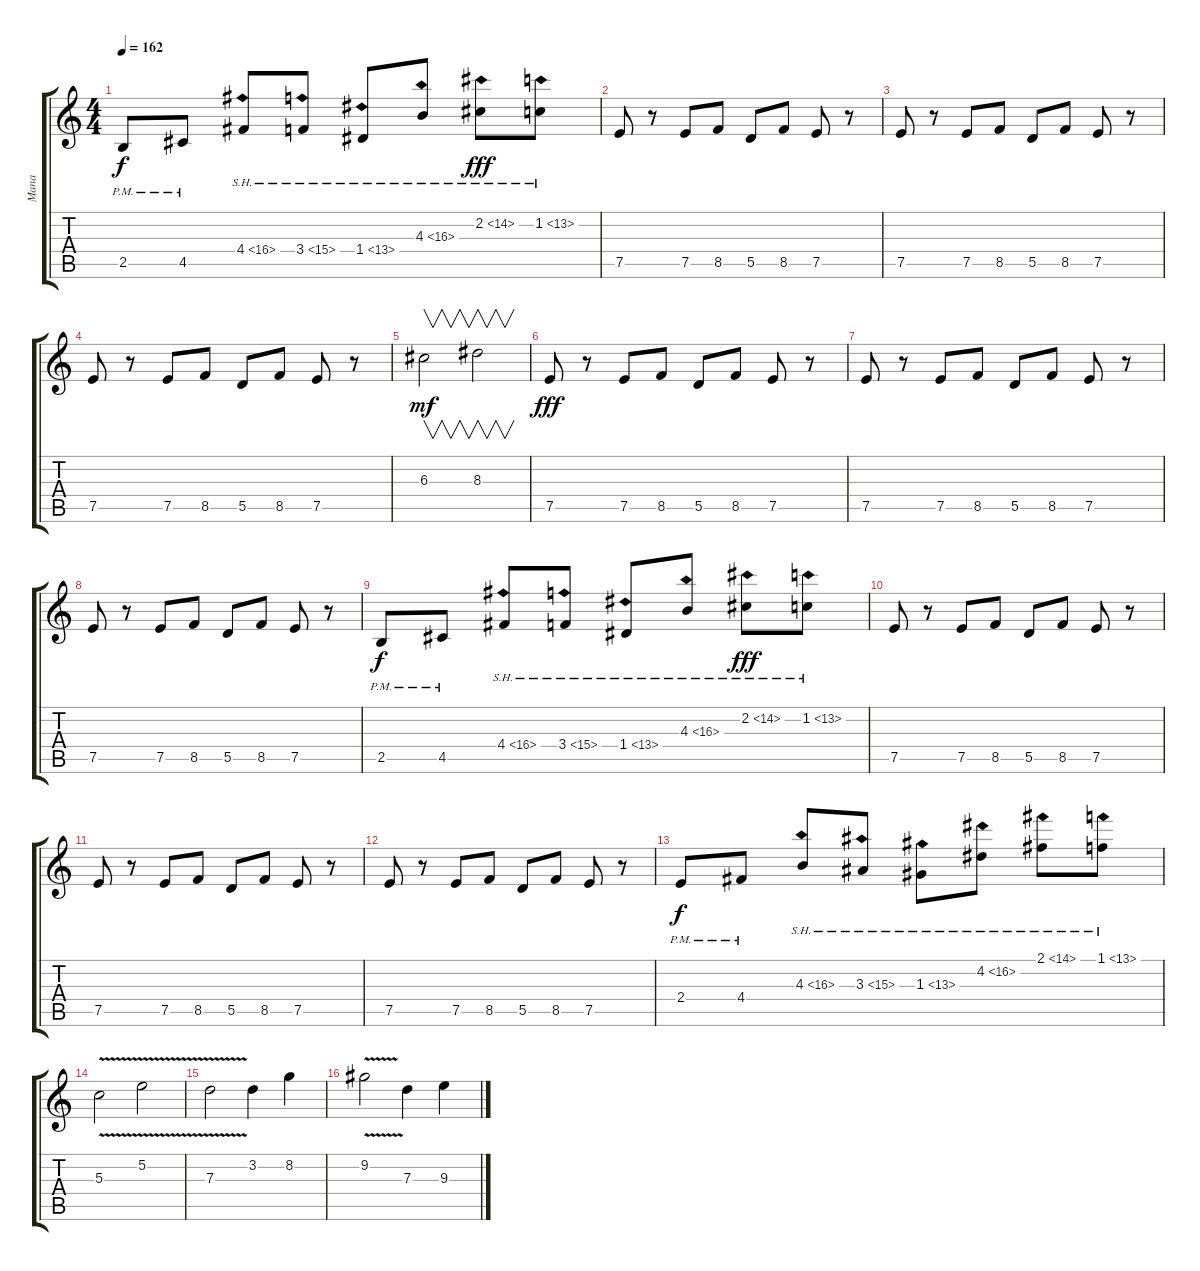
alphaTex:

\track ("Mana" "Mana") {instrument distortionguitar}
\staff {score tabs}
\tuning (E4 B3 G3 D3 A2 E2) {hide}
\ts (4 4)
\tempo 162
\clef g2
\ks c
2.5{pm}.8{dy f} 4.5{pm}.8 4.4{sh 12}.8 3.4{sh 12}.8 1.4{sh 12}.8 4.3{sh 12}.8 2.2{sh 12}.8{dy fff} 1.2{sh 12}.8 |
7.5.8 r.8 7.5.8 8.5.8 5.5.8 8.5.8 7.5.8 r.8 |
7.5.8 r.8 7.5.8 8.5.8 5.5.8 8.5.8 7.5.8 r.8 |
7.5.8 r.8 7.5.8 8.5.8 5.5.8 8.5.8 7.5.8 r.8 |
6.3.2{v dy mf} 8.3.2{v} |
7.5.8{dy fff} r.8 7.5.8 8.5.8 5.5.8 8.5.8 7.5.8 r.8 |
7.5.8 r.8 7.5.8 8.5.8 5.5.8 8.5.8 7.5.8 r.8 |
7.5.8 r.8 7.5.8 8.5.8 5.5.8 8.5.8 7.5.8 r.8 |
2.5{pm}.8{dy f} 4.5{pm}.8 4.4{sh 12}.8 3.4{sh 12}.8 1.4{sh 12}.8 4.3{sh 12}.8 2.2{sh 12}.8{dy fff} 1.2{sh 12}.8 |
7.5.8 r.8 7.5.8 8.5.8 5.5.8 8.5.8 7.5.8 r.8 |
7.5.8 r.8 7.5.8 8.5.8 5.5.8 8.5.8 7.5.8 r.8 |
7.5.8 r.8 7.5.8 8.5.8 5.5.8 8.5.8 7.5.8 r.8 |
2.4{pm}.8{dy f} 4.4{pm}.8 4.3{sh 12}.8 3.3{sh 12}.8 1.3{sh 12}.8 4.2{sh 12}.8 2.1{sh 12}.8 1.1{sh 12}.8 |
5.3{v}.2 5.2{v}.2 |
7.3{v}.2 3.2.4 8.2.4 |
9.2{v}.2 7.3.4 9.3.4
